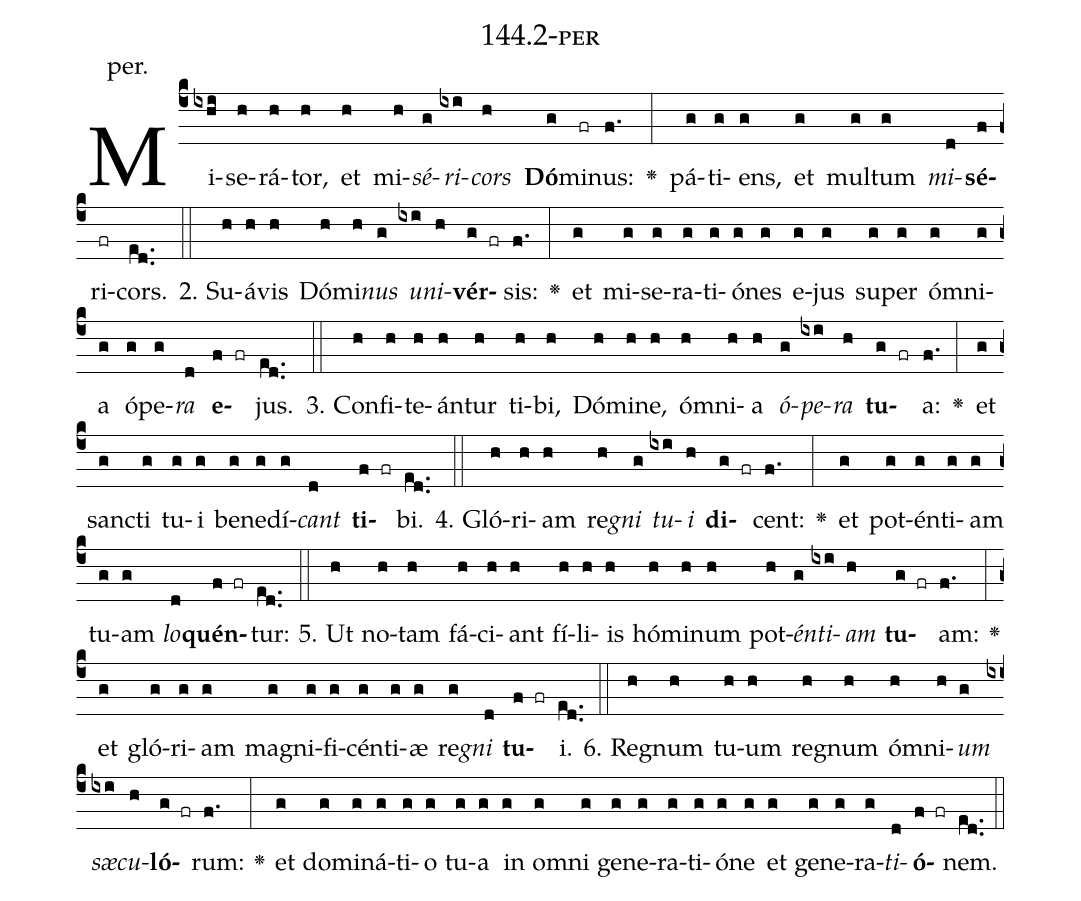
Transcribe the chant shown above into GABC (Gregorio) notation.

name: 144.2-per;
annotation: per.;
%%
(c4)Mi(ixhi)se(h)rá(h)tor,(h) et(h) mi(h)<i>sé</i>(g)<i>ri</i>(ixi)<i>cors</i>(h) <b>Dó</b>(g)mi(fr)nus:(f.) <v>\greheightstar</v>(:) pá(g)ti(g)ens,(g) et(g) mul(g)tum(g) <i>mi</i>(d)<b>sé</b>(f)ri(fr)cors.(ed..) (::)
2. Su(h)á(h)vis(h) Dó(h)mi(h)<i>nus</i>(g) <i>u</i>(ixi)<i>ni</i>(h)<b>vér</b>(g fr)sis:(f.) <v>\greheightstar</v>(:) et(g) mi(g)se(g)ra(g)ti(g)ó(g)nes(g) e(g)jus(g) su(g)per(g) óm(g)ni(g)a(g) ó(g)pe(g)<i>ra</i>(d) <b>e</b>(f fr)jus.(ed..) (::)
3. Con(h)fi(h)te(h)án(h)tur(h) ti(h)bi,(h) Dó(h)mi(h)ne,(h) óm(h)ni(h)a(h) <i>ó</i>(g)<i>pe</i>(ixi)<i>ra</i>(h) <b>tu</b>(g fr)a:(f.) <v>\greheightstar</v>(:) et(g) sanc(g)ti(g) tu(g)i(g) be(g)ne(g)dí(g)<i>cant</i>(d) <b>ti</b>(f fr)bi.(ed..) (::)
4. Gló(h)ri(h)am(h) re(h)<i>gni</i>(g) <i>tu</i>(ixi)<i>i</i>(h) <b>di</b>(g fr)cent:(f.) <v>\greheightstar</v>(:) et(g) pot(g)én(g)ti(g)am(g) tu(g)am(g) <i>lo</i>(d)<b>quén</b>(f fr)tur:(ed..) (::)
5. Ut(h) no(h)tam(h) fá(h)ci(h)ant(h) fí(h)li(h)is(h) hó(h)mi(h)num(h) pot(h)<i>én</i>(g)<i>ti</i>(ixi)<i>am</i>(h) <b>tu</b>(g fr)am:(f.) <v>\greheightstar</v>(:) et(g) gló(g)ri(g)am(g) ma(g)gni(g)fi(g)cén(g)ti(g)æ(g) re(g)<i>gni</i>(d) <b>tu</b>(f fr)i.(ed..) (::)
6. Re(h)gnum(h) tu(h)um(h) re(h)gnum(h) óm(h)ni(h)<i>um</i>(g) <i>sæ</i>(ixi)<i>cu</i>(h)<b>ló</b>(g fr)rum:(f.) <v>\greheightstar</v>(:) et(g) do(g)mi(g)ná(g)ti(g)o(g) tu(g)a(g) in(g) om(g)ni(g) ge(g)ne(g)ra(g)ti(g)ó(g)ne(g) et(g) ge(g)ne(g)ra(g)<i>ti</i>(d)<b>ó</b>(f fr)nem.(ed..) (::)
